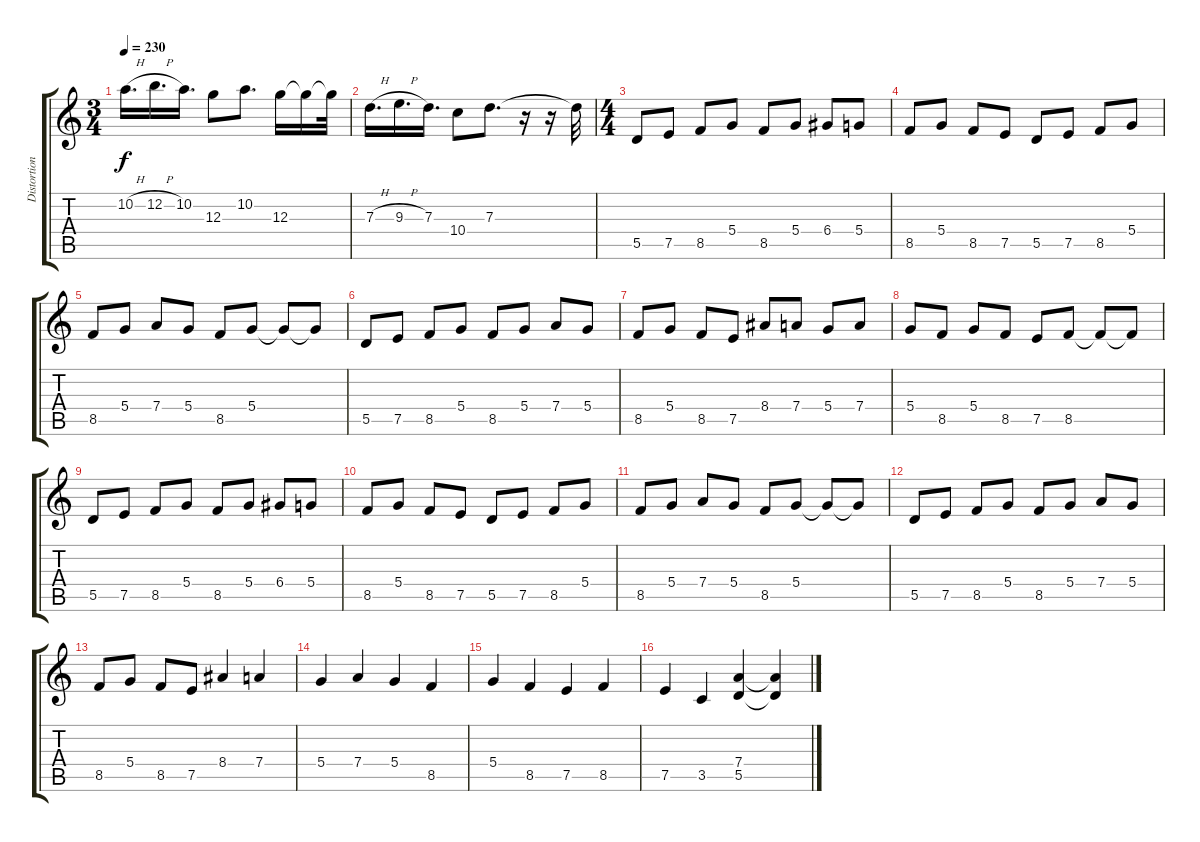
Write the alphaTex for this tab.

\track ("Distortion 2" "Distortion") {instrument distortionguitar}
\staff {score tabs}
\tuning (E4 B3 G3 D3 A2 E2) {hide}
\ts (3 4)
\tempo 230
\clef g2
\ks c
10.2{h}.16{d dy f} 12.2{h}.16{d} 10.2.16{d} 12.3.8 10.2.8{d} 12.3.16 12.3{t}.16 12.3{t}.32 |
7.3{h}.16{d} 9.3{h}.16{d} 7.3.16{d} 10.4.8 7.3.8{d} r.16 r.16 7.3{t}.32 |
\ts (4 4)
5.5.8 7.5.8 8.5.8 5.4.8 8.5.8 5.4.8 6.4.8 5.4.8 |
8.5.8 5.4.8 8.5.8 7.5.8 5.5.8 7.5.8 8.5.8 5.4.8 |
8.5.8 5.4.8 7.4.8 5.4.8 8.5.8 5.4.8 5.4{t}.8 5.4{t}.8 |
5.5.8 7.5.8 8.5.8 5.4.8 8.5.8 5.4.8 7.4.8 5.4.8 |
8.5.8 5.4.8 8.5.8 7.5.8 8.4.8 7.4.8 5.4.8 7.4.8 |
5.4.8 8.5.8 5.4.8 8.5.8 7.5.8 8.5.8 8.5{t}.8 8.5{t}.8 |
5.5.8 7.5.8 8.5.8 5.4.8 8.5.8 5.4.8 6.4.8 5.4.8 |
8.5.8 5.4.8 8.5.8 7.5.8 5.5.8 7.5.8 8.5.8 5.4.8 |
8.5.8 5.4.8 7.4.8 5.4.8 8.5.8 5.4.8 5.4{t}.8 5.4{t}.8 |
5.5.8 7.5.8 8.5.8 5.4.8 8.5.8 5.4.8 7.4.8 5.4.8 |
8.5.8 5.4.8 8.5.8 7.5.8 8.4.4 7.4.4 |
5.4.4 7.4.4 5.4.4 8.5.4 |
5.4.4 8.5.4 7.5.4 8.5.4 |
7.5.4 3.5.4 (7.4 5.5).4 (7.4{t} 5.5{t}).4
